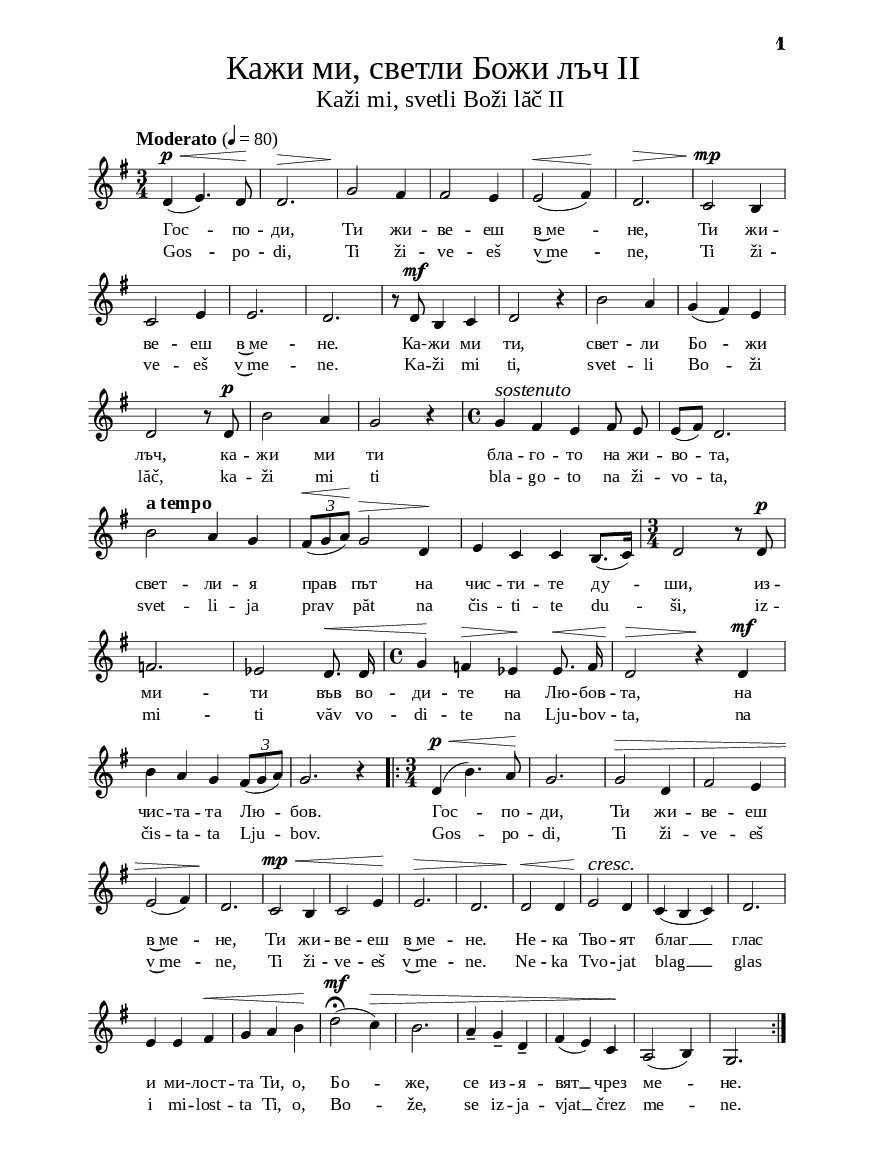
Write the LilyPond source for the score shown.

\version "2.24.3"

% include paper part and global functions
\include "include/globals.ily"

\bookpart {
  \label #'ref211
  \tocItem \markup "Кажи ми, светли Божи лъч II – Kaži mi, svetli Boži lăč II "
  \include "include/bookpart-paper.ily"
  \score {
    \include "include/score-layout.ily"
    \new Voice \absolute {
      \clef treble
      \key g \major
      \time 3/4
      \tempoFunc "Moderato" 4 "80"
      \autoBeamOff

      d'4 (  ^\p  ^\<  e'4. )  d'8  ^\! | % 2
      d'2.  ^\> | % 3
      g'2  ^\!  fis'4 | % 4
      fis'2  e'4 | % 5
      e'2 (  ^\<  fis'4 )  ^\! | % 6
      d'2.  ^\> | % 7
      c'2  ^\!  ^\mp  b4 \break | % 8
      c'2  e'4 | % 9
      e'2. |
      d'2. | % 11
      r8  d'8  ^\mf  b4  c'4 | % 12
      d'2 r4 | % 13
      b'2  a'4 | % 14
      g'4 (  fis'4 )  e'4 \break | % 15
      d'2 r8  d'8  ^\p | % 16
      b'2  a'4 | % 17
      g'2 r4 | % 18
      \time 4/4  | % 18
      g'4 ^\markup{ \huge \italic {sostenuto} }  fis'4  e'4
      fis'8  e'8 | % 19
      e'8 ( [  fis'8 ) ]  d'2. \break |

      \tempo"a tempo" b'2  a'4  g'4 | % 21
      \once \omit TupletBracket
      \times 2/3  {
        fis'8 ( [  ^\<  g'8  a'8 ) ]
      }
      ^\!  g'2  ^\>  d'4  ^\! | % 22
      e'4  c'4  c'4  b8. ( [  c'16 ) ]
      | % 23
      \time 3/4  | % 23
      d'2 r8  d'8  ^\p \break | % 24
      f'2. | % 25
      es'2
      \once \override Hairpin.to-barline = ##f
      d'8. ^\<  d'16 | % 26
      \time 4/4  | % 26
      g'4  ^\!  f'4  ^\>  es'4 ^\! es'8. ^\<
      f'16 | % 27
      d'2  ^\!  ^\> r4  ^\!  d'4  ^\mf \break | % 28
      b'4  a'4  g'4 \once \omit TupletBracket
      \times 2/3  {
        fis'8 ( [  g'8  a'8 ) ]
      }
      | % 29
      g'2. r4 \bar ".|:"

      \time 3/4  |
      d'4 (  ^\p  ^\<  b'4. )  a'8  ^\! | % 31
      g'2. | % 32
      g'2  ^\>  d'4  | % 33
      fis'2  e'4 | \break % 34
      e'2 (  fis'4 ) | % 35
      d'2.  ^\! | % 36
      c'2  ^\mp  ^\<  b4 | % 37
      c'2  e'4  ^\! | % 38
      e'2.  ^\> | % 39
      d'2. |
      d'2  ^\!  ^\<  d'4 | % 41
      e'2  ^\! ^\markup \huge \italic { "cresc." }  d'4 |   % 42
      \once \omit TupletBracket

      c'4 (  b4
      c'4 )
      |
      d'2. | \break % 43
      e'4  e'4  fis'4  ^\< | % 44
      g'4  a'4  b'4  ^\!  | % 45
      d''2 ( ^\fermata  ^\mf  c''4 )  ^\> | % 46
      b'2. | % 47
      a'4 --  g'4 --  d'4 -- | % 48
      fis'4 (  e'4 )  c'4  ^\! | % 49
      a2 (  b4 ) |
      g2.
      \bar ":|."
    }

    \addlyrics {
      Гос -- по -- ди, Ти жи -- ве --
      еш в~ме -- не, Ти жи -- ве --
      еш в~ме -- не. "Ка-" -- жи ми ти,
      свет -- ли Бо -- жи лъч, ка --
      жи ми ти бла -- го -- то на жи --
      во -- та, свет -- ли -- я прав
      път на чис -- ти -- те ду
      -- ши, из -- ми -- ти във во --
      ди -- те на Лю -- бов -- та, на
      чис -- та -- та Лю --  бов.
      Гос -- по -- ди, Ти жи -- ве --
      еш в~ме -- не, Ти жи -- ве --
      еш в~ме -- не. Не -- ка Тво -- ят
      благ __   глас и "ми-" -- лост --
      та Ти, о, Бо -- же, се из -- я
      -- вят __  чрез ме -- не.}

      \addlyrics {
        Gos -- po -- di, Ti ži -- ve --
        eš v~me -- ne, Ti ži -- ve --
        eš v~me -- ne. Ka -- ži mi ti,
        svet -- li Bo -- ži lăč, ka --
        ži mi ti bla -- go -- to na ži --
        vo -- ta, svet -- li -- ja prav
        păt na čis -- ti -- te du
        -- ši, iz -- mi -- ti văv vo --
        di -- te na Lju -- bov -- ta, na
        čis -- ta -- ta Lju --  bov.
        Gos -- po -- di, Ti ži -- ve --
        eš v~me -- ne, Ti ži -- ve --
        eš v~me -- ne. Ne -- ka Tvo -- jat
        blag __   glas i mi -- lost --
        ta Ti, o, Bo -- že, se iz -- ja
        -- vjat __  črez me -- ne.}


        \header {
          title = \titleFunc "Кажи ми, светли Божи лъч II "" Kaži mi, svetli Boži lăč II"
        }

        \midi{}

      } % score

      \markup \empty-one

      % include foreign translation(s) of the song
      \version "2.24.3"

\markup \fill-line { \fontsize #deTitleFontSize "Sage mir du, heller göttlicher Strahl" }
\markup \null
\markup \null
\markup \abs-fontsize #10 {
  \hspace #15
  \override #`(baseline-skip . ,deCoupletBaselineSkip)
  \column {

 \line { " "Herr, Du lebst in mir,}

 \line { " "Du lebst in mir.}

 \line { " "Sage mir, heller göttlicher Strahl,}

 \line { " "sage mir du, das Gute des Lebens,
}
\line { " "der helle, gerade Weg}

 \line { " "der reinen Seelen,}

 \line { " "gewaschen in den Wassern der Liebe,}

 \line { " "der reinen Liebe. }

 \line { " "Herr, Du lebst in mir,}

 \line { " "Du lebst in mir.}

 \line { " "Mögen Deine gütige Stimme}

 \line { " "und Deine Barmherzigkeit, oh Herr, }

 \line { " "sich durch mich kundtun!}

  }
}


    } % bookpart

    % Più mosso
    %
